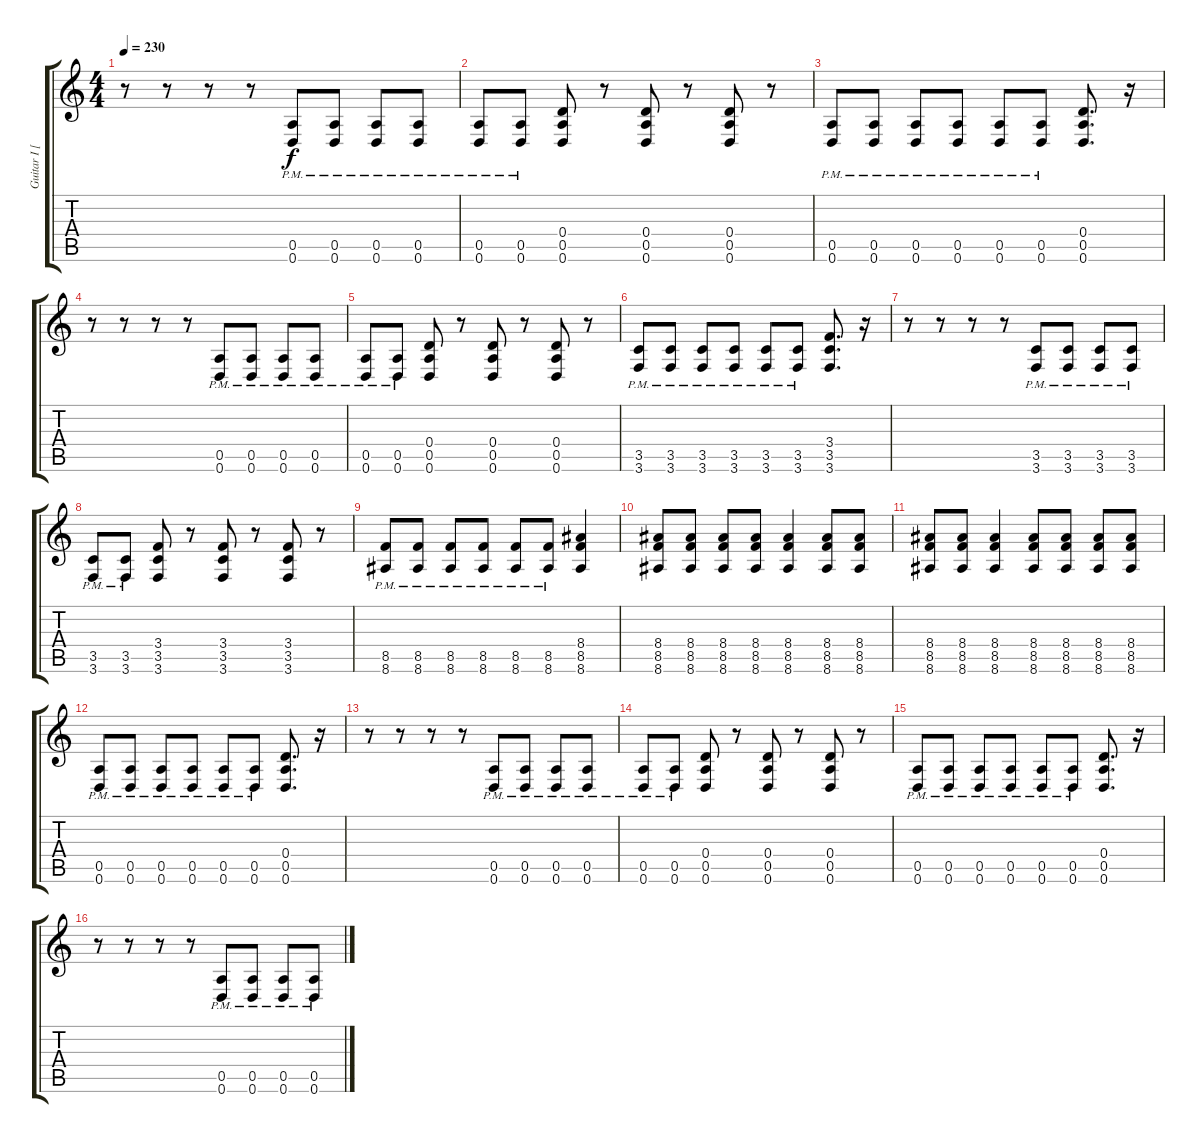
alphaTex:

\track ("Guitar I [Mike]" "Guitar I [") {instrument distortionguitar}
\staff {score tabs}
\tuning (E4 B3 G3 D3 A2 D2) {hide}
\ts (4 4)
\tempo 230
\clef g2
\ks c
r.8{dy f} r.8 r.8 r.8 (0.5{pm} 0.6{pm}).8 (0.5{pm} 0.6{pm}).8 (0.5{pm} 0.6{pm}).8 (0.5{pm} 0.6{pm}).8 |
(0.5{pm} 0.6{pm}).8 (0.5{pm} 0.6{pm}).8 (0.4 0.5 0.6).8 r.8 (0.4 0.5 0.6).8 r.8 (0.4 0.5 0.6).8 r.8 |
(0.5{pm} 0.6{pm}).8 (0.5{pm} 0.6{pm}).8 (0.5{pm} 0.6{pm}).8 (0.5{pm} 0.6{pm}).8 (0.5{pm} 0.6{pm}).8 (0.5{pm} 0.6{pm}).8 (0.4 0.5 0.6).8{d} r.16 |
r.8 r.8 r.8 r.8 (0.5{pm} 0.6{pm}).8 (0.5{pm} 0.6{pm}).8 (0.5{pm} 0.6{pm}).8 (0.5{pm} 0.6{pm}).8 |
(0.5{pm} 0.6{pm}).8 (0.5{pm} 0.6{pm}).8 (0.4 0.5 0.6).8 r.8 (0.4 0.5 0.6).8 r.8 (0.4 0.5 0.6).8 r.8 |
(3.5{pm} 3.6{pm}).8 (3.5{pm} 3.6{pm}).8 (3.5{pm} 3.6{pm}).8 (3.5{pm} 3.6{pm}).8 (3.5{pm} 3.6{pm}).8 (3.5{pm} 3.6{pm}).8 (3.4 3.5 3.6).8{d} r.16 |
r.8 r.8 r.8 r.8 (3.5{pm} 3.6{pm}).8 (3.5{pm} 3.6{pm}).8 (3.5{pm} 3.6{pm}).8 (3.5{pm} 3.6{pm}).8 |
(3.5{pm} 3.6{pm}).8 (3.5{pm} 3.6{pm}).8 (3.4 3.5 3.6).8 r.8 (3.4 3.5 3.6).8 r.8 (3.4 3.5 3.6).8 r.8 |
(8.5{pm} 8.6{pm}).8 (8.5{pm} 8.6{pm}).8 (8.5{pm} 8.6{pm}).8 (8.5{pm} 8.6{pm}).8 (8.5{pm} 8.6{pm}).8 (8.5{pm} 8.6{pm}).8 (8.4 8.5 8.6).4 |
(8.4 8.5 8.6).8 (8.4 8.5 8.6).8 (8.4 8.5 8.6).8 (8.4 8.5 8.6).8 (8.4 8.5 8.6).4 (8.4 8.5 8.6).8 (8.4 8.5 8.6).8 |
(8.4 8.5 8.6).8 (8.4 8.5 8.6).8 (8.4 8.5 8.6).4 (8.4 8.5 8.6).8 (8.4 8.5 8.6).8 (8.4 8.5 8.6).8 (8.4 8.5 8.6).8 |
(0.5{pm} 0.6{pm}).8 (0.5{pm} 0.6{pm}).8 (0.5{pm} 0.6{pm}).8 (0.5{pm} 0.6{pm}).8 (0.5{pm} 0.6{pm}).8 (0.5{pm} 0.6{pm}).8 (0.4 0.5 0.6).8{d} r.16 |
r.8 r.8 r.8 r.8 (0.5{pm} 0.6{pm}).8 (0.5{pm} 0.6{pm}).8 (0.5{pm} 0.6{pm}).8 (0.5{pm} 0.6{pm}).8 |
(0.5{pm} 0.6{pm}).8 (0.5{pm} 0.6{pm}).8 (0.4 0.5 0.6).8 r.8 (0.4 0.5 0.6).8 r.8 (0.4 0.5 0.6).8 r.8 |
(0.5{pm} 0.6{pm}).8 (0.5{pm} 0.6{pm}).8 (0.5{pm} 0.6{pm}).8 (0.5{pm} 0.6{pm}).8 (0.5{pm} 0.6{pm}).8 (0.5{pm} 0.6{pm}).8 (0.4 0.5 0.6).8{d} r.16 |
r.8 r.8 r.8 r.8 (0.5{pm} 0.6{pm}).8 (0.5{pm} 0.6{pm}).8 (0.5{pm} 0.6{pm}).8 (0.5{pm} 0.6{pm}).8
